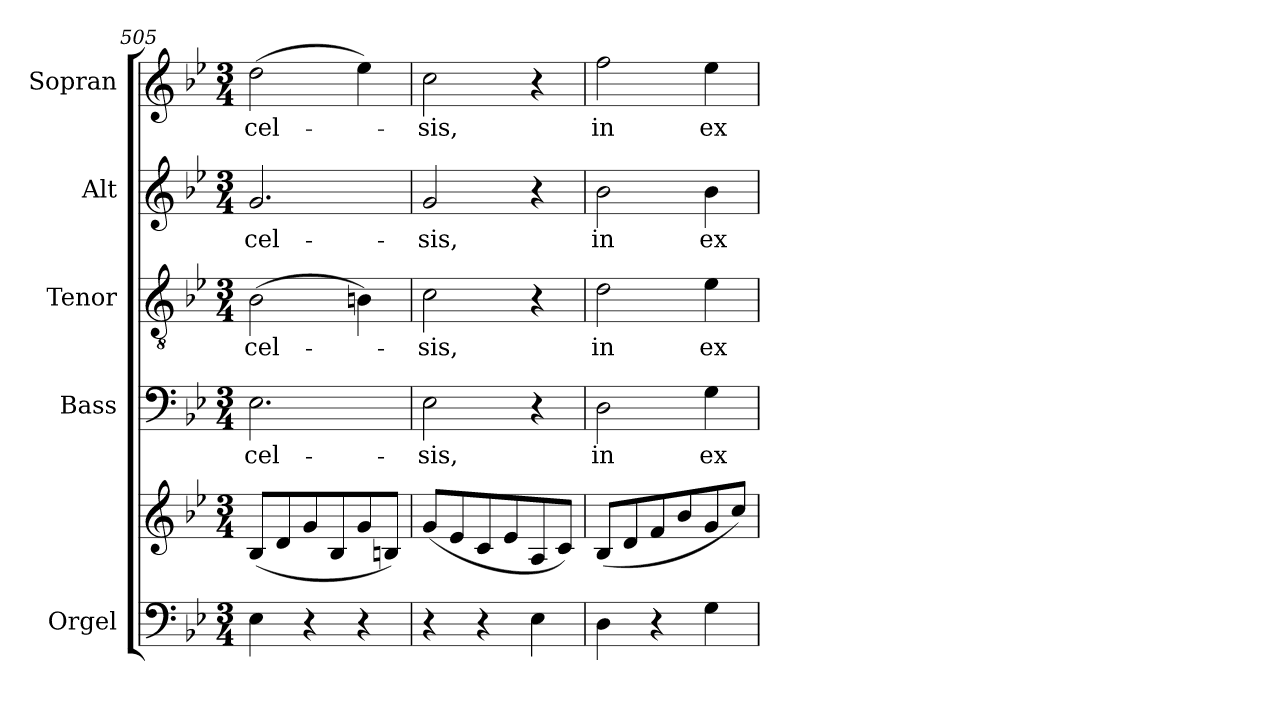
**kern	**kern	**kern	**text	**kern	**text	**kern	**text	**kern	**text
*part5	*part5	*part4	*part4	*part3	*part3	*part2	*part2	*part1	*part1
*staff6	*staff5	*staff4	*staff4	*staff3	*staff3	*staff2	*staff2	*staff1	*staff1
*I"Orgel	*	*I"Bass	*	*I"Tenor	*	*I"Alt	*	*I"Sopran	*
*I'Org.	*	*I'B.	*	*I'T.	*	*I'A.	*	*I'S.	*
*clefF4	*clefG2	*clefF4	*	*clefGv2	*	*clefG2	*	*clefG2	*
*k[b-e-]	*k[b-e-]	*k[b-e-]	*	*k[b-e-]	*	*k[b-e-]	*	*k[b-e-]	*
*B-:	*B-:	*B-:	*	*B-:	*	*B-:	*	*B-:	*
*M3/4	*M3/4	*M3/4	*	*M3/4	*	*M3/4	*	*M3/4	*
=505	=505	=505	=505	=505	=505	=505	=505	=505	=505
!	!	!	!LO:LY:b	!	!LO:LY:b	!	!LO:LY:b	!	!LO:LY:b
4E-\	(<8B-/L	2.E-\	-cel-	(>2B-\	-cel-	2.g/	-cel-	(>2dd\	-cel-
.	8d/	.	.	.	.	.	.	.	.
4r	8g/	.	.	.	.	.	.	.	.
.	8B-/	.	.	.	.	.	.	.	.
4r	8g/	.	.	4Bn\)	.	.	.	4ee-\)	.
.	8Bn/J)	.	.	.	.	.	.	.	.
=506	=506	=506	=506	=506	=506	=506	=506	=506	=506
!	!	!	!LO:LY:b	!	!LO:LY:b	!	!LO:LY:b	!	!LO:LY:b
4r	(<8g/L	2E-\	-sis,	2c\	-sis,	2g/	-sis,	2cc\	-sis,
.	8e-/	.	.	.	.	.	.	.	.
4r	8c/	.	.	.	.	.	.	.	.
.	8e-/	.	.	.	.	.	.	.	.
4E-\	8A/	4r	.	4r	.	4r	.	4r	.
.	8c/J)	.	.	.	.	.	.	.	.
=507	=507	=507	=507	=507	=507	=507	=507	=507	=507
!	!	!	!LO:LY:b	!	!LO:LY:b	!	!LO:LY:b	!	!LO:LY:b
4D\	(<8B-/L	2D\	in	2d\	in	2b-\	in	2ff\	in
.	8d/	.	.	.	.	.	.	.	.
4r	8f/	.	.	.	.	.	.	.	.
.	8b-/	.	.	.	.	.	.	.	.
!	!	!	!LO:LY:b	!	!LO:LY:b	!	!LO:LY:b	!	!LO:LY:b
4G\	8g/	4G\	ex-	4e-\	ex-	4b-\	ex-	4ee-\	ex-
.	8cc/J)	.	.	.	.	.	.	.	.
=	=	=	=	=	=	=	=	=	=
*-	*-	*-	*-	*-	*-	*-	*-	*-	*-
